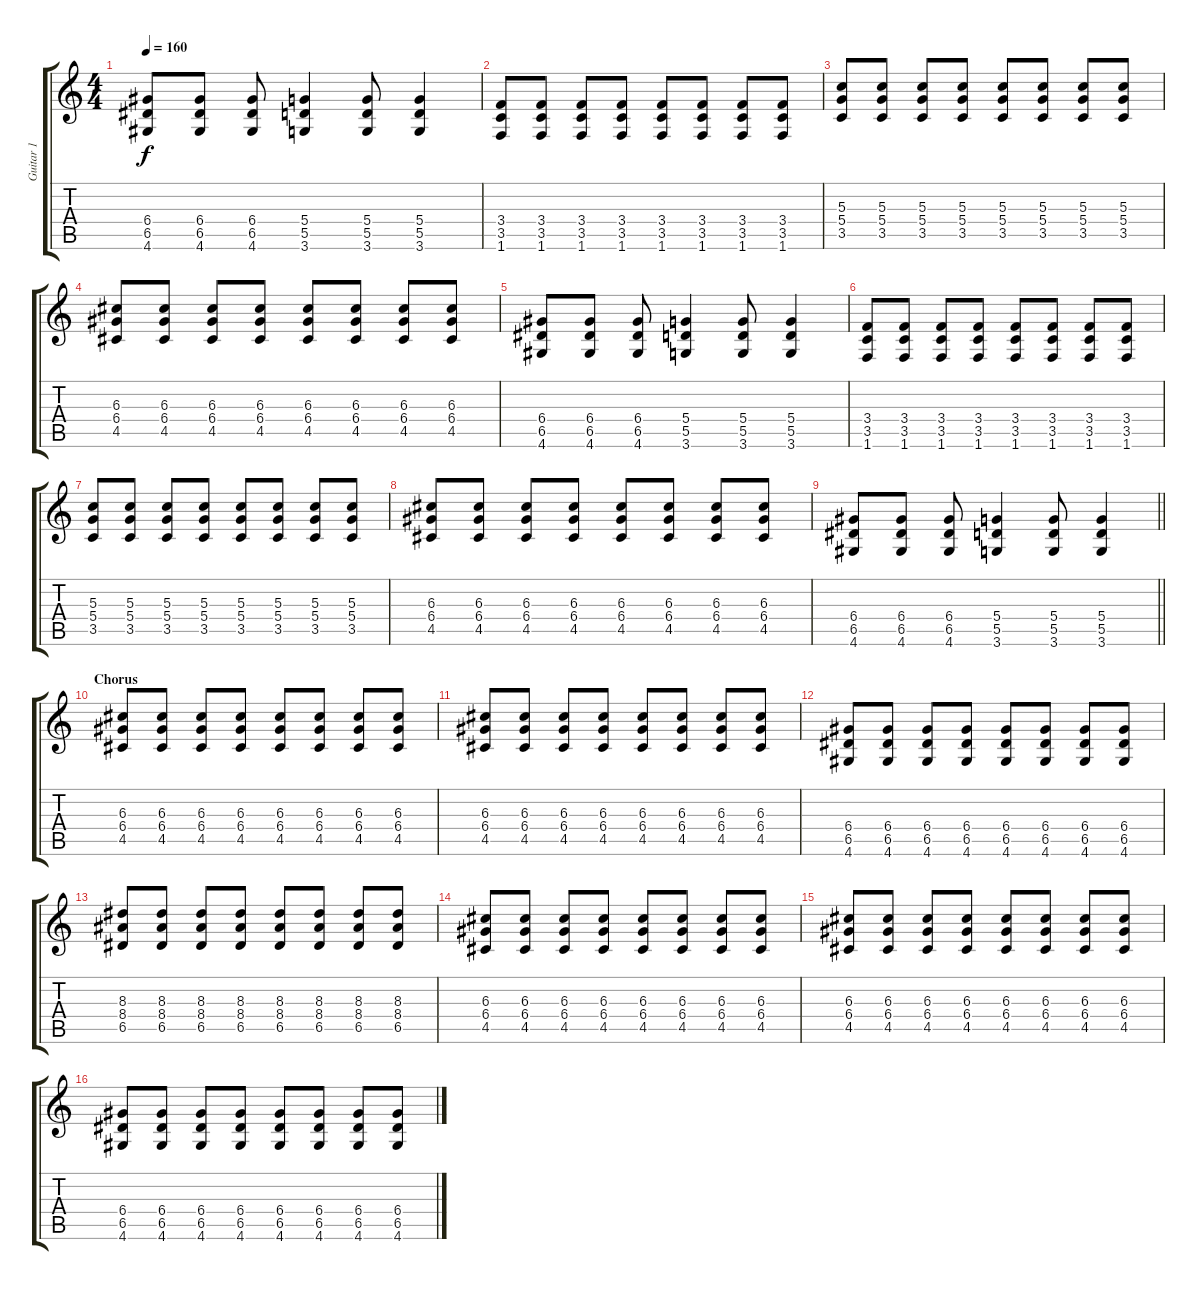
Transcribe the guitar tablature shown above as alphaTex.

\track ("Guitar 1" "Guitar 1") {instrument overdrivenguitar}
\staff {score tabs}
\tuning (E4 B3 G3 D3 A2 E2) {hide}
\ts (4 4)
\tempo 160
\clef g2
\ks c
(6.4 6.5 4.6).8{dy f} (6.4 6.5 4.6).8 (6.4 6.5 4.6).8 (5.4 5.5 3.6).4 (5.4 5.5 3.6).8 (5.4 5.5 3.6).4 |
(3.4 3.5 1.6).8 (3.4 3.5 1.6).8 (3.4 3.5 1.6).8 (3.4 3.5 1.6).8 (3.4 3.5 1.6).8 (3.4 3.5 1.6).8 (3.4 3.5 1.6).8 (3.4 3.5 1.6).8 |
(5.3 5.4 3.5).8 (5.3 5.4 3.5).8 (5.3 5.4 3.5).8 (5.3 5.4 3.5).8 (5.3 5.4 3.5).8 (5.3 5.4 3.5).8 (5.3 5.4 3.5).8 (5.3 5.4 3.5).8 |
(6.3 6.4 4.5).8 (6.3 6.4 4.5).8 (6.3 6.4 4.5).8 (6.3 6.4 4.5).8 (6.3 6.4 4.5).8 (6.3 6.4 4.5).8 (6.3 6.4 4.5).8 (6.3 6.4 4.5).8 |
(6.4 6.5 4.6).8 (6.4 6.5 4.6).8 (6.4 6.5 4.6).8 (5.4 5.5 3.6).4 (5.4 5.5 3.6).8 (5.4 5.5 3.6).4 |
(3.4 3.5 1.6).8 (3.4 3.5 1.6).8 (3.4 3.5 1.6).8 (3.4 3.5 1.6).8 (3.4 3.5 1.6).8 (3.4 3.5 1.6).8 (3.4 3.5 1.6).8 (3.4 3.5 1.6).8 |
(5.3 5.4 3.5).8 (5.3 5.4 3.5).8 (5.3 5.4 3.5).8 (5.3 5.4 3.5).8 (5.3 5.4 3.5).8 (5.3 5.4 3.5).8 (5.3 5.4 3.5).8 (5.3 5.4 3.5).8 |
(6.3 6.4 4.5).8 (6.3 6.4 4.5).8 (6.3 6.4 4.5).8 (6.3 6.4 4.5).8 (6.3 6.4 4.5).8 (6.3 6.4 4.5).8 (6.3 6.4 4.5).8 (6.3 6.4 4.5).8 |
\barLineRight lightlight
(6.4 6.5 4.6).8 (6.4 6.5 4.6).8 (6.4 6.5 4.6).8 (5.4 5.5 3.6).4 (5.4 5.5 3.6).8 (5.4 5.5 3.6).4 |
\section ("" "Chorus")
(6.3 6.4 4.5).8 (6.3 6.4 4.5).8 (6.3 6.4 4.5).8 (6.3 6.4 4.5).8 (6.3 6.4 4.5).8 (6.3 6.4 4.5).8 (6.3 6.4 4.5).8 (6.3 6.4 4.5).8 |
(6.3 6.4 4.5).8 (6.3 6.4 4.5).8 (6.3 6.4 4.5).8 (6.3 6.4 4.5).8 (6.3 6.4 4.5).8 (6.3 6.4 4.5).8 (6.3 6.4 4.5).8 (6.3 6.4 4.5).8 |
(6.4 6.5 4.6).8 (6.4 6.5 4.6).8 (6.4 6.5 4.6).8 (6.4 6.5 4.6).8 (6.4 6.5 4.6).8 (6.4 6.5 4.6).8 (6.4 6.5 4.6).8 (6.4 6.5 4.6).8 |
(8.3 8.4 6.5).8 (8.3 8.4 6.5).8 (8.3 8.4 6.5).8 (8.3 8.4 6.5).8 (8.3 8.4 6.5).8 (8.3 8.4 6.5).8 (8.3 8.4 6.5).8 (8.3 8.4 6.5).8 |
(6.3 6.4 4.5).8 (6.3 6.4 4.5).8 (6.3 6.4 4.5).8 (6.3 6.4 4.5).8 (6.3 6.4 4.5).8 (6.3 6.4 4.5).8 (6.3 6.4 4.5).8 (6.3 6.4 4.5).8 |
(6.3 6.4 4.5).8 (6.3 6.4 4.5).8 (6.3 6.4 4.5).8 (6.3 6.4 4.5).8 (6.3 6.4 4.5).8 (6.3 6.4 4.5).8 (6.3 6.4 4.5).8 (6.3 6.4 4.5).8 |
(6.4 6.5 4.6).8 (6.4 6.5 4.6).8 (6.4 6.5 4.6).8 (6.4 6.5 4.6).8 (6.4 6.5 4.6).8 (6.4 6.5 4.6).8 (6.4 6.5 4.6).8 (6.4 6.5 4.6).8
